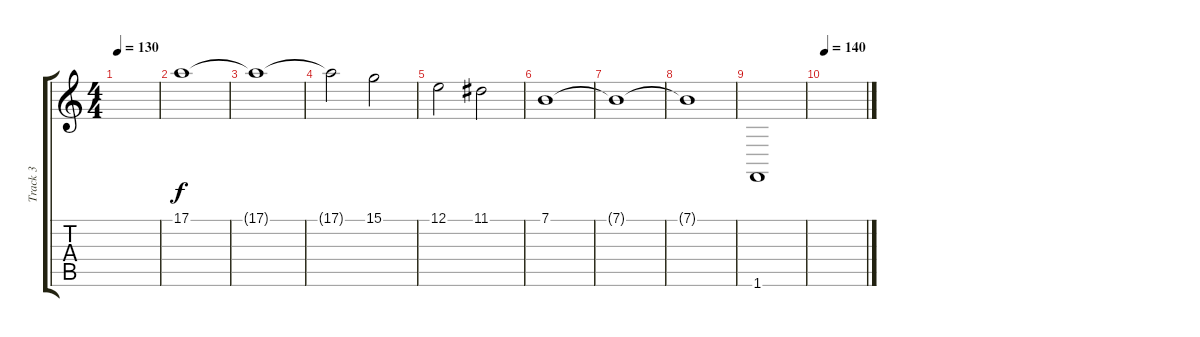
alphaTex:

\track ("Track 3" "Track 3") {instrument flute}
\staff {score tabs}
\tuning (E4 B3 G3 D3 A2 E2) {hide}
\ts (4 4)
\tempo 130
\clef g2
\ks c
|
17.1.1 |
17.1{t}.1 |
17.1{t}.2 15.1.2 |
12.1.2 11.1.2 |
7.1.1 |
7.1{t}.1 |
7.1{t}.1 |
1.6.1 |
\tempo 140
